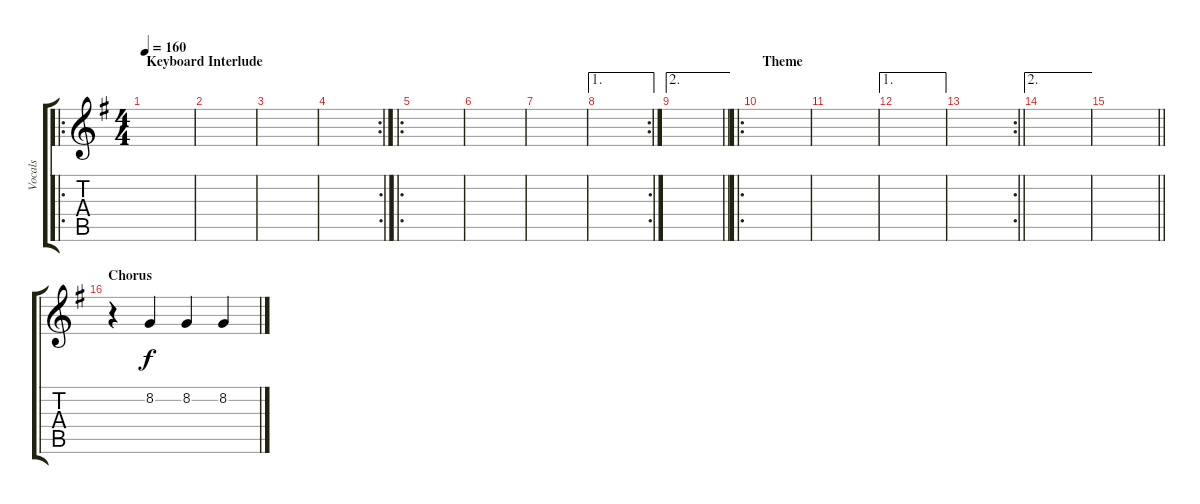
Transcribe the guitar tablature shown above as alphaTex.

\track ("Vocals" "Vocals") {instrument violin}
\staff {score tabs}
\tuning (E4 B3 G3 D3 A2 E2) {hide}
\ro
\ts (4 4)
\section ("" "Keyboard Interlude")
\tempo 160
\clef g2
\ks eminor
|
|
|
\rc 2
|
\ro
|
|
|
\ae 1
\rc 2
|
\ae 2
\barLineRight lightlight
|
\ro
\section ("" "Theme")
|
|
\ae 1
|
\rc 2
\barLineRight lightlight
|
\ae 2
|
\barLineRight lightlight
|
\section ("" "Chorus")
r.4 8.2.4 8.2.4 8.2.4
